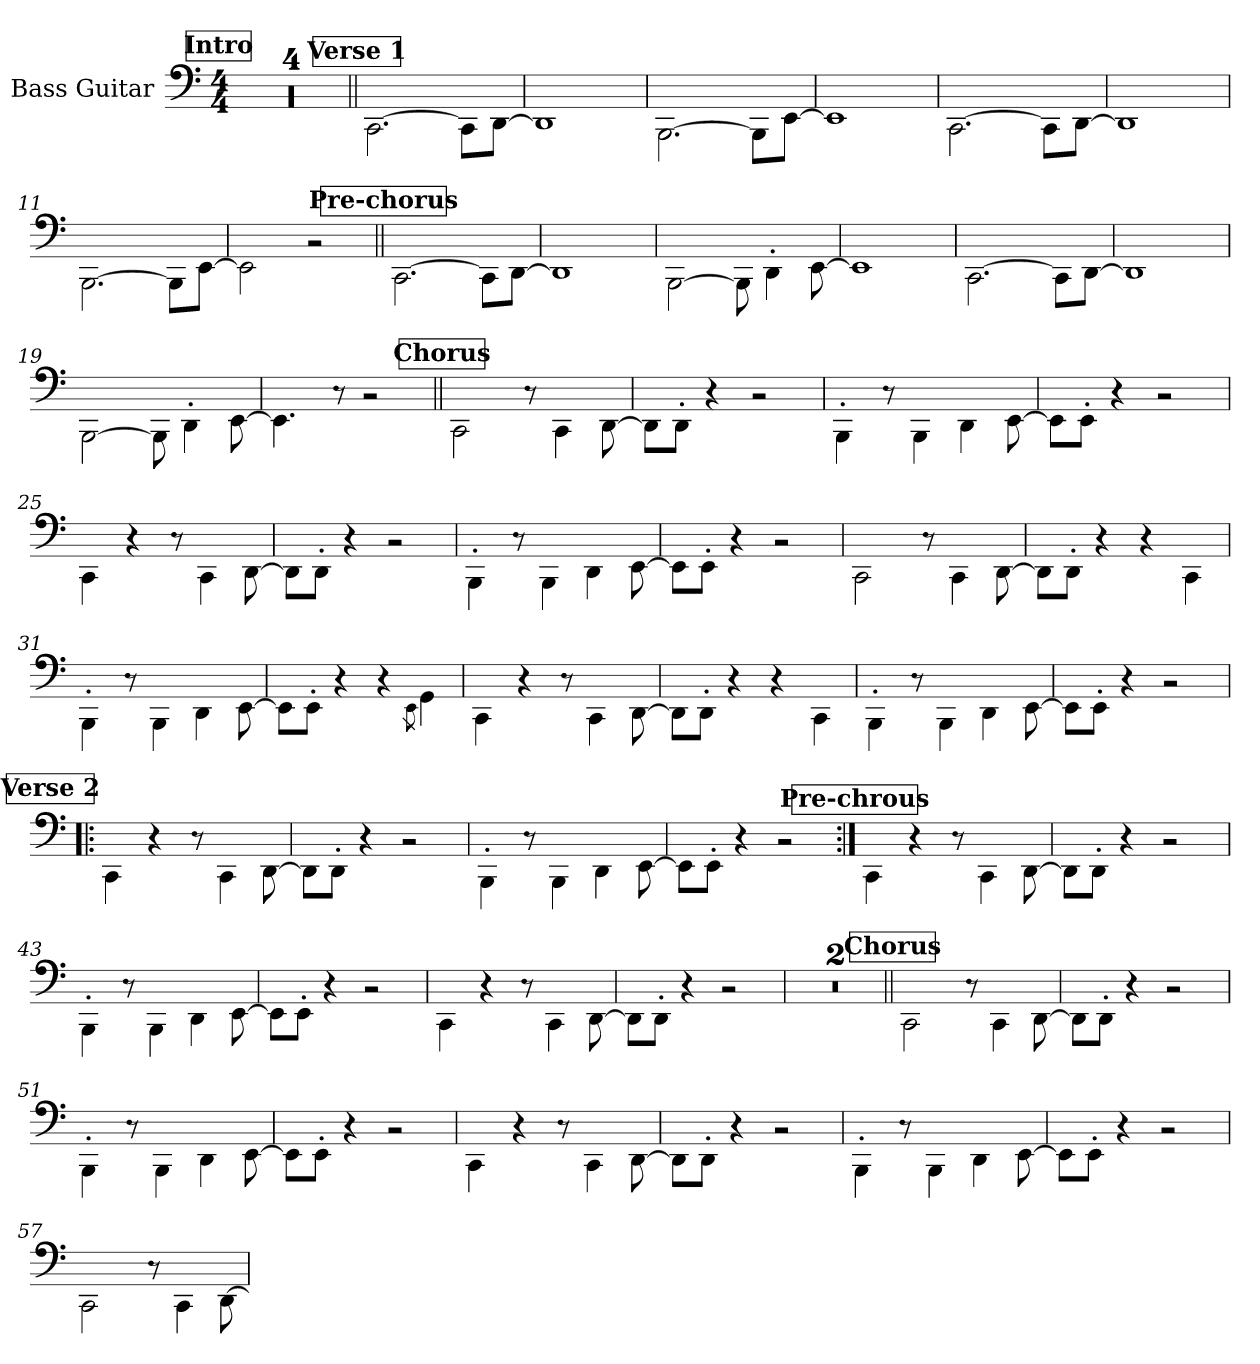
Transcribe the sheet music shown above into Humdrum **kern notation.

**kern
*part1
*staff1
*I"Bass Guitar
*I'B. Guit.
*stria4
*
*ITrd7c12
*k[]
*M4/4
*MM158
!!LO:REH:place=s1:a:B:fs=14:t=Intro
=1
1r
=2
1r
=3
1r
=4
1r
!!LO:REH:place=s1:a:B:fs=14:t=Verse 1
=5||
[2.CCC\
8CCC\L]
[8DDD\J
=6
1DDD]
=7
[2.BBBB\
8BBBB\L]
[8EEE\J
=8
1EEE]
=9
[2.CCC\
8CCC\L]
[8DDD\J
!!LO:LB:g=z
=10
1DDD]
=11
[2.BBBB\
8BBBB\L]
[8EEE\J
=12
2EEE\]
2r
!!LO:REH:place=s1:a:B:fs=14:t=Pre-chorus
=13||
[2.CCC\
8CCC\L]
[8DDD\J
=14
1DDD]
=15
[2BBBB\
8BBBB\]
4DDD'\
[8EEE\
=16
1EEE]
=17
[2.CCC\
8CCC\L]
[8DDD\J
=18
1DDD]
!!LO:LB:g=z
=19
[2BBBB\
8BBBB\]
4DDD'\
[8EEE\
=20
4.EEE\]
8r
2r
!!LO:REH:place=s1:a:B:fs=14:t=Chorus
=21||
2CCC\
8r
4CCC\
[8DDD\
=22
8DDD\L]
8DDD'\J
4r
2r
=23
4BBBB'\
8r
4BBBB\
4DDD\
[8EEE\
=24
8EEE\L]
8EEE'\J
4r
2r
=25
4CCC\
4r
8r
4CCC\
[8DDD\
!!LO:LB:g=z
=26
8DDD\L]
8DDD'\J
4r
2r
=27
4BBBB'\
8r
4BBBB\
4DDD\
[8EEE\
=28
8EEE\L]
8EEE'\J
4r
2r
=29
2CCC\
8r
4CCC\
[8DDD\
=30
8DDD\L]
8DDD'\J
4r
4r
4CCC\
=31
4BBBB'\
8r
4BBBB\
4DDD\
[8EEE\
=32
8EEE\L]
8EEE'\J
4r
4r
8qEEE\
4GGG\
!!LO:LB:g=z
=33
4CCC\
4r
8r
4CCC\
[8DDD\
=34
8DDD\L]
8DDD'\J
4r
4r
4CCC\
=35
4BBBB'\
8r
4BBBB\
4DDD\
[8EEE\
=36
8EEE\L]
8EEE'\J
4r
2r
!!LO:REH:place=s1:a:B:fs=14:t=Verse 2
=37!|:
4CCC\
4r
8r
4CCC\
[8DDD\
=38
8DDD\L]
8DDD'\J
4r
2r
!!LO:LB:g=z
=39
4BBBB'\
8r
4BBBB\
4DDD\
[8EEE\
=40
8EEE\L]
8EEE'\J
4r
2r
!!LO:REH:place=s1:a:B:fs=14:t=Pre-chrous
=41:|!
4CCC\
4r
8r
4CCC\
[8DDD\
=42
8DDD\L]
8DDD'\J
4r
2r
=43
4BBBB'\
8r
4BBBB\
4DDD\
[8EEE\
=44
8EEE\L]
8EEE'\J
4r
2r
!!LO:LB:g=z
=45
4CCC\
4r
8r
4CCC\
[8DDD\
=46
8DDD\L]
8DDD'\J
4r
2r
=47
1r
=48
1r
!!LO:REH:place=s1:a:B:fs=14:t=Chorus
=49||
2CCC\
8r
4CCC\
[8DDD\
=50
8DDD\L]
8DDD'\J
4r
2r
=51
4BBBB'\
8r
4BBBB\
4DDD\
[8EEE\
!!LO:LB:g=z
=52
8EEE\L]
8EEE'\J
4r
2r
=53
4CCC\
4r
8r
4CCC\
[8DDD\
=54
8DDD\L]
8DDD'\J
4r
2r
=55
4BBBB'\
8r
4BBBB\
4DDD\
[8EEE\
=56
8EEE\L]
8EEE'\J
4r
2r
=57
2CCC\
8r
4CCC\
[8DDD\
=
*-
